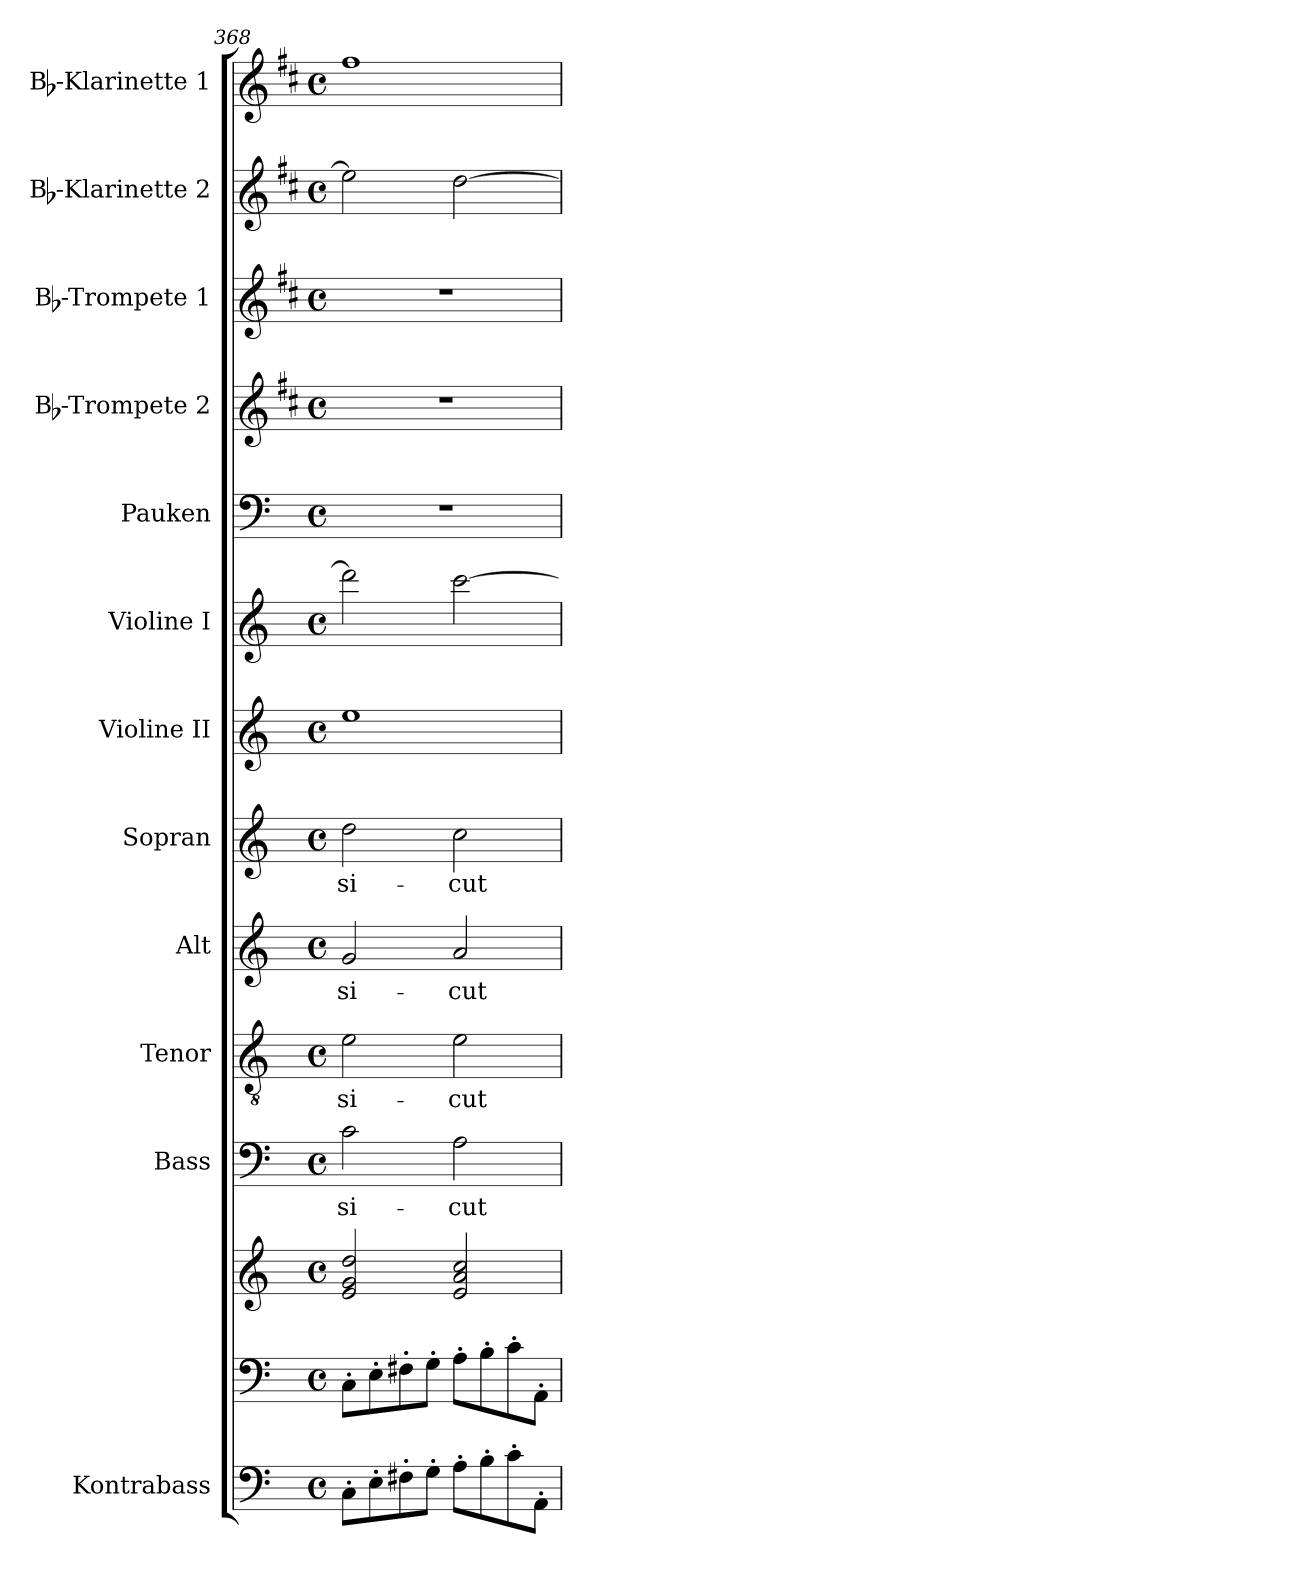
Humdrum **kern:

**kern	**kern	**kern	**kern	**text	**kern	**text	**kern	**text	**kern	**text	**kern	**kern	**kern	**kern	**kern	**kern	**kern
*part13	*part12	*part12	*part11	*part11	*part10	*part10	*part9	*part9	*part8	*part8	*part7	*part6	*part5	*part4	*part3	*part2	*part1
*staff14	*staff13	*staff12	*staff11	*staff11	*staff10	*staff10	*staff9	*staff9	*staff8	*staff8	*staff7	*staff6	*staff5	*staff4	*staff3	*staff2	*staff1
*I"Kontrabass	*	*	*I"Bass	*	*I"Tenor	*	*I"Alt	*	*I"Sopran	*	*I"Violine II	*I"Violine I	*I"Pauken	*I"Bb-Trompete 2	*I"Bb-Trompete 1	*I"Bb-Klarinette 2	*I"Bb-Klarinette 1
*I'Kb.	*	*	*I'B.	*	*I'T.	*	*I'A.	*	*I'S.	*	*I'Vl. II	*I'Vl. I	*I'Pk.	*I'Bb Trp. 2	*I'Bb Trp. 1	*I'Bb Kl. 2	*I'Bb Kl. 1
*clefF4	*clefF4	*clefG2	*clefF4	*	*clefGv2	*	*clefG2	*	*clefG2	*	*clefG2	*clefG2	*clefF4	*clefG2	*clefG2	*clefG2	*clefG2
*ITrd7c12	*	*	*	*	*	*	*	*	*	*	*	*	*	*ITrd1c2	*ITrd1c2	*ITrd1c2	*ITrd1c2
*k[]	*k[]	*k[]	*k[]	*	*k[]	*	*k[]	*	*k[]	*	*k[]	*k[]	*k[]	*k[]	*k[]	*k[]	*k[]
*C:	*C:	*C:	*C:	*	*C:	*	*C:	*	*C:	*	*C:	*C:	*C:	*C:	*C:	*C:	*C:
*M4/4	*M4/4	*M4/4	*M4/4	*	*M4/4	*	*M4/4	*	*M4/4	*	*M4/4	*M4/4	*M4/4	*M4/4	*M4/4	*M4/4	*M4/4
*met(c)	*met(c)	*met(c)	*met(c)	*	*met(c)	*	*met(c)	*	*met(c)	*	*met(c)	*met(c)	*met(c)	*met(c)	*met(c)	*met(c)	*met(c)
=368	=368	=368	=368	=368	=368	=368	=368	=368	=368	=368	=368	=368	=368	=368	=368	=368	=368
!	!	!	!	!LO:LY:b	!	!LO:LY:b	!	!LO:LY:b	!	!LO:LY:b	!	!	!	!	!	!	!
8CC'>\L	8C'>\L	2e/ 2g/ 2dd/	2c\	si-	2e\	si-	2g/	si-	2dd\	si-	1ee	2ddd\]	1r	1r	1r	2dd\]	1ee
8EE'>\	8E'>\	.	.	.	.	.	.	.	.	.	.	.	.	.	.	.	.
8FF#X'>\	8F#X'>\	.	.	.	.	.	.	.	.	.	.	.	.	.	.	.	.
8GG'>\J	8G'>\J	.	.	.	.	.	.	.	.	.	.	.	.	.	.	.	.
!	!	!	!	!LO:LY:b	!	!LO:LY:b	!	!LO:LY:b	!	!LO:LY:b	!	!	!	!	!	!	!
8AA'>\L	8A'>\L	2e/ 2a/ 2cc/	2A\	-cut	2e\	-cut	2a/	-cut	2cc\	-cut	.	[2ccc\	.	.	.	[2cc\	.
8BB'>\	8B'>\	.	.	.	.	.	.	.	.	.	.	.	.	.	.	.	.
8C'>\	8c'>\	.	.	.	.	.	.	.	.	.	.	.	.	.	.	.	.
8AAA'>\J	8AA'>\J	.	.	.	.	.	.	.	.	.	.	.	.	.	.	.	.
=	=	=	=	=	=	=	=	=	=	=	=	=	=	=	=	=	=
*-	*-	*-	*-	*-	*-	*-	*-	*-	*-	*-	*-	*-	*-	*-	*-	*-	*-
